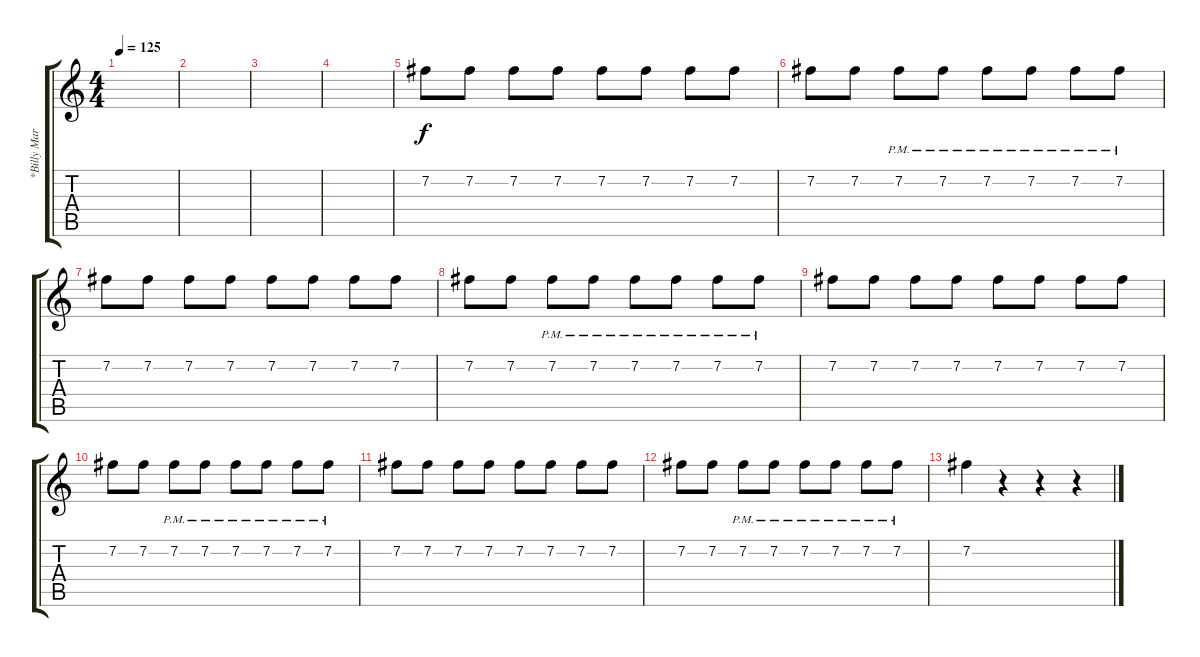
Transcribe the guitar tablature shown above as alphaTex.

\track ("*Billy Martin (Rythm Guitar) " "*Billy Mar") {instrument overdrivenguitar}
\staff {score tabs}
\tuning (E4 B3 G3 D3 A2 E2) {hide}
\ts (4 4)
\tempo 125
\clef g2
\ks c
|
|
|
|
7.2.8{dy f} 7.2.8 7.2.8 7.2.8 7.2.8 7.2.8 7.2.8 7.2.8 |
7.2.8 7.2.8 7.2{pm}.8 7.2{pm}.8 7.2{pm}.8 7.2{pm}.8 7.2{pm}.8 7.2{pm}.8 |
7.2.8 7.2.8 7.2.8 7.2.8 7.2.8 7.2.8 7.2.8 7.2.8 |
7.2.8 7.2.8 7.2{pm}.8 7.2{pm}.8 7.2{pm}.8 7.2{pm}.8 7.2{pm}.8 7.2{pm}.8 |
7.2.8 7.2.8 7.2.8 7.2.8 7.2.8 7.2.8 7.2.8 7.2.8 |
7.2.8 7.2.8 7.2{pm}.8 7.2{pm}.8 7.2{pm}.8 7.2{pm}.8 7.2{pm}.8 7.2{pm}.8 |
7.2.8 7.2.8 7.2.8 7.2.8 7.2.8 7.2.8 7.2.8 7.2.8 |
7.2.8 7.2.8 7.2{pm}.8 7.2{pm}.8 7.2{pm}.8 7.2{pm}.8 7.2{pm}.8 7.2{pm}.8 |
7.2.4 r.4 r.4 r.4
